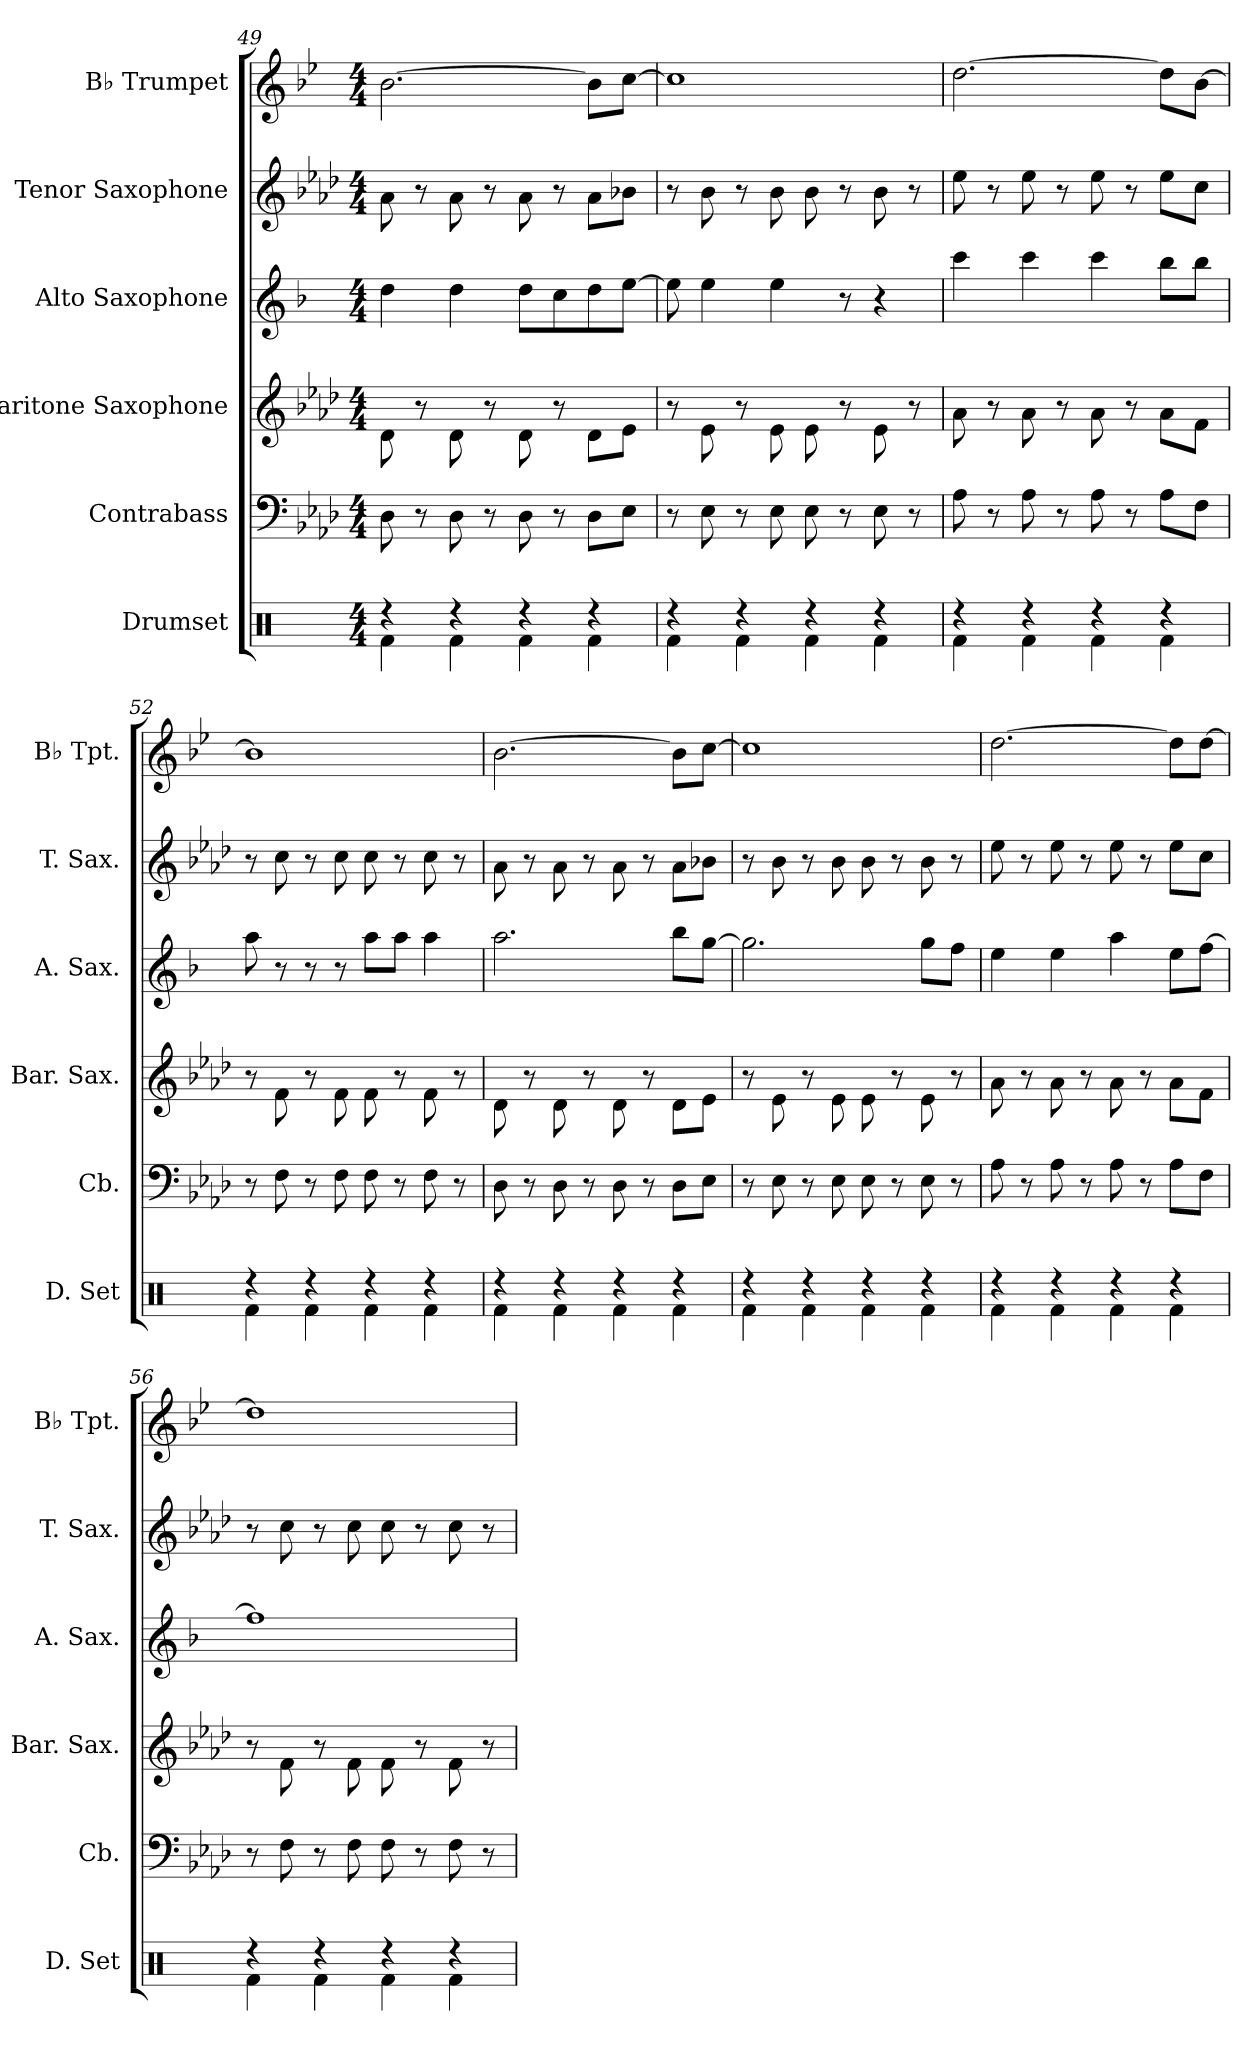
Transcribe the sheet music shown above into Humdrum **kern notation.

**kern	**kern	**kern	**kern	**kern	**kern
*part6	*part5	*part4	*part3	*part2	*part1
*staff6	*staff5	*staff4	*staff3	*staff2	*staff1
*I"Drumset	*I"Contrabass	*I"Baritone Saxophone	*I"Alto Saxophone	*I"Tenor Saxophone	*I"B♭ Trumpet
*I'D. Set	*I'Cb.	*I'Bar. Sax.	*I'A. Sax.	*I'T. Sax.	*I'B♭ Tpt.
*clefX	*clefF4	*clefG2	*clefG2	*clefG2	*clefG2
*	*ITrd7c12	*ITrd12c21	*ITrd5c9	*ITrd8c14	*ITrd1c2
*k[]	*k[b-e-a-d-]	*k[b-e-a-d-]	*k[b-e-a-d-]	*k[b-e-a-d-]	*k[b-e-a-d-]
*M4/4	*M4/4	*M4/4	*M4/4	*M4/4	*M4/4
=49	=49	=49	=49	=49	=49
*^	*	*	*	*	*
4r	4Rf\	8DD-\	8D-\	4f\	8A-\	[2.a-\
.	.	8r	8r	.	8r	.
4r	4Rf\	8DD-\	8D-\	4f\	8A-\	.
.	.	8r	8r	.	8r	.
4r	4Rf\	8DD-\	8D-\	8f\L	8A-\	.
.	.	8r	8r	8e-\	8r	.
4r	4Rf\	8DD-\L	8D-\L	8f\	8A-\L	8a-\L]
.	.	8EE-\J	8E-\J	[8g\J	8B-X\J	[8b-\J
=50	=50	=50	=50	=50	=50	=50
4r	4Rf\	8r	8r	8g\]	8r	1b-]
.	.	8EE-\	8E-\	4g\	8B-\	.
4r	4Rf\	8r	8r	.	8r	.
.	.	8EE-\	8E-\	4g\	8B-\	.
4r	4Rf\	8EE-\	8E-\	.	8B-\	.
.	.	8r	8r	8r	8r	.
4r	4Rf\	8EE-\	8E-\	4r	8B-\	.
.	.	8r	8r	.	8r	.
!!LO:PB:g=z
=51	=51	=51	=51	=51	=51	=51
4r	4Rf\	8AA-\	8A-\	4ee-\	8e-\	[2.cc\
.	.	8r	8r	.	8r	.
4r	4Rf\	8AA-\	8A-\	4ee-\	8e-\	.
.	.	8r	8r	.	8r	.
4r	4Rf\	8AA-\	8A-\	4ee-\	8e-\	.
.	.	8r	8r	.	8r	.
4r	4Rf\	8AA-\L	8A-\L	8dd-\L	8e-\L	8cc\L]
.	.	8FF\J	8F\J	8dd-\J	8c\J	[8a-\J
=52	=52	=52	=52	=52	=52	=52
4r	4Rf\	8r	8r	8cc\	8r	1a-]
.	.	8FF\	8F\	8r	8c\	.
4r	4Rf\	8r	8r	8r	8r	.
.	.	8FF\	8F\	8r	8c\	.
4r	4Rf\	8FF\	8F\	8cc\L	8c\	.
.	.	8r	8r	8cc\J	8r	.
4r	4Rf\	8FF\	8F\	4cc\	8c\	.
.	.	8r	8r	.	8r	.
=53	=53	=53	=53	=53	=53	=53
4r	4Rf\	8DD-\	8D-\	2.cc\	8A-\	[2.a-\
.	.	8r	8r	.	8r	.
4r	4Rf\	8DD-\	8D-\	.	8A-\	.
.	.	8r	8r	.	8r	.
4r	4Rf\	8DD-\	8D-\	.	8A-\	.
.	.	8r	8r	.	8r	.
4r	4Rf\	8DD-\L	8D-\L	8dd-\L	8A-\L	8a-\L]
.	.	8EE-\J	8E-\J	[8b-\J	8B-X\J	[8b-\J
=54	=54	=54	=54	=54	=54	=54
4r	4Rf\	8r	8r	2.b-\]	8r	1b-]
.	.	8EE-\	8E-\	.	8B-\	.
4r	4Rf\	8r	8r	.	8r	.
.	.	8EE-\	8E-\	.	8B-\	.
4r	4Rf\	8EE-\	8E-\	.	8B-\	.
.	.	8r	8r	.	8r	.
4r	4Rf\	8EE-\	8E-\	8b-\L	8B-\	.
.	.	8r	8r	8a-\J	8r	.
=55	=55	=55	=55	=55	=55	=55
4r	4Rf\	8AA-\	8A-\	4g\	8e-\	[2.cc\
.	.	8r	8r	.	8r	.
4r	4Rf\	8AA-\	8A-\	4g\	8e-\	.
.	.	8r	8r	.	8r	.
4r	4Rf\	8AA-\	8A-\	4cc\	8e-\	.
.	.	8r	8r	.	8r	.
4r	4Rf\	8AA-\L	8A-\L	8g\L	8e-\L	8cc\L]
.	.	8FF\J	8F\J	[8a-\J	8c\J	[8cc\J
!!LO:LB:g=z
=56	=56	=56	=56	=56	=56	=56
4r	4Rf\	8r	8r	1a-]	8r	1cc]
.	.	8FF\	8F\	.	8c\	.
4r	4Rf\	8r	8r	.	8r	.
.	.	8FF\	8F\	.	8c\	.
4r	4Rf\	8FF\	8F\	.	8c\	.
.	.	8r	8r	.	8r	.
4r	4Rf\	8FF\	8F\	.	8c\	.
.	.	8r	8r	.	8r	.
*v	*v	*	*	*	*	*
=	=	=	=	=	=
*-	*-	*-	*-	*-	*-
